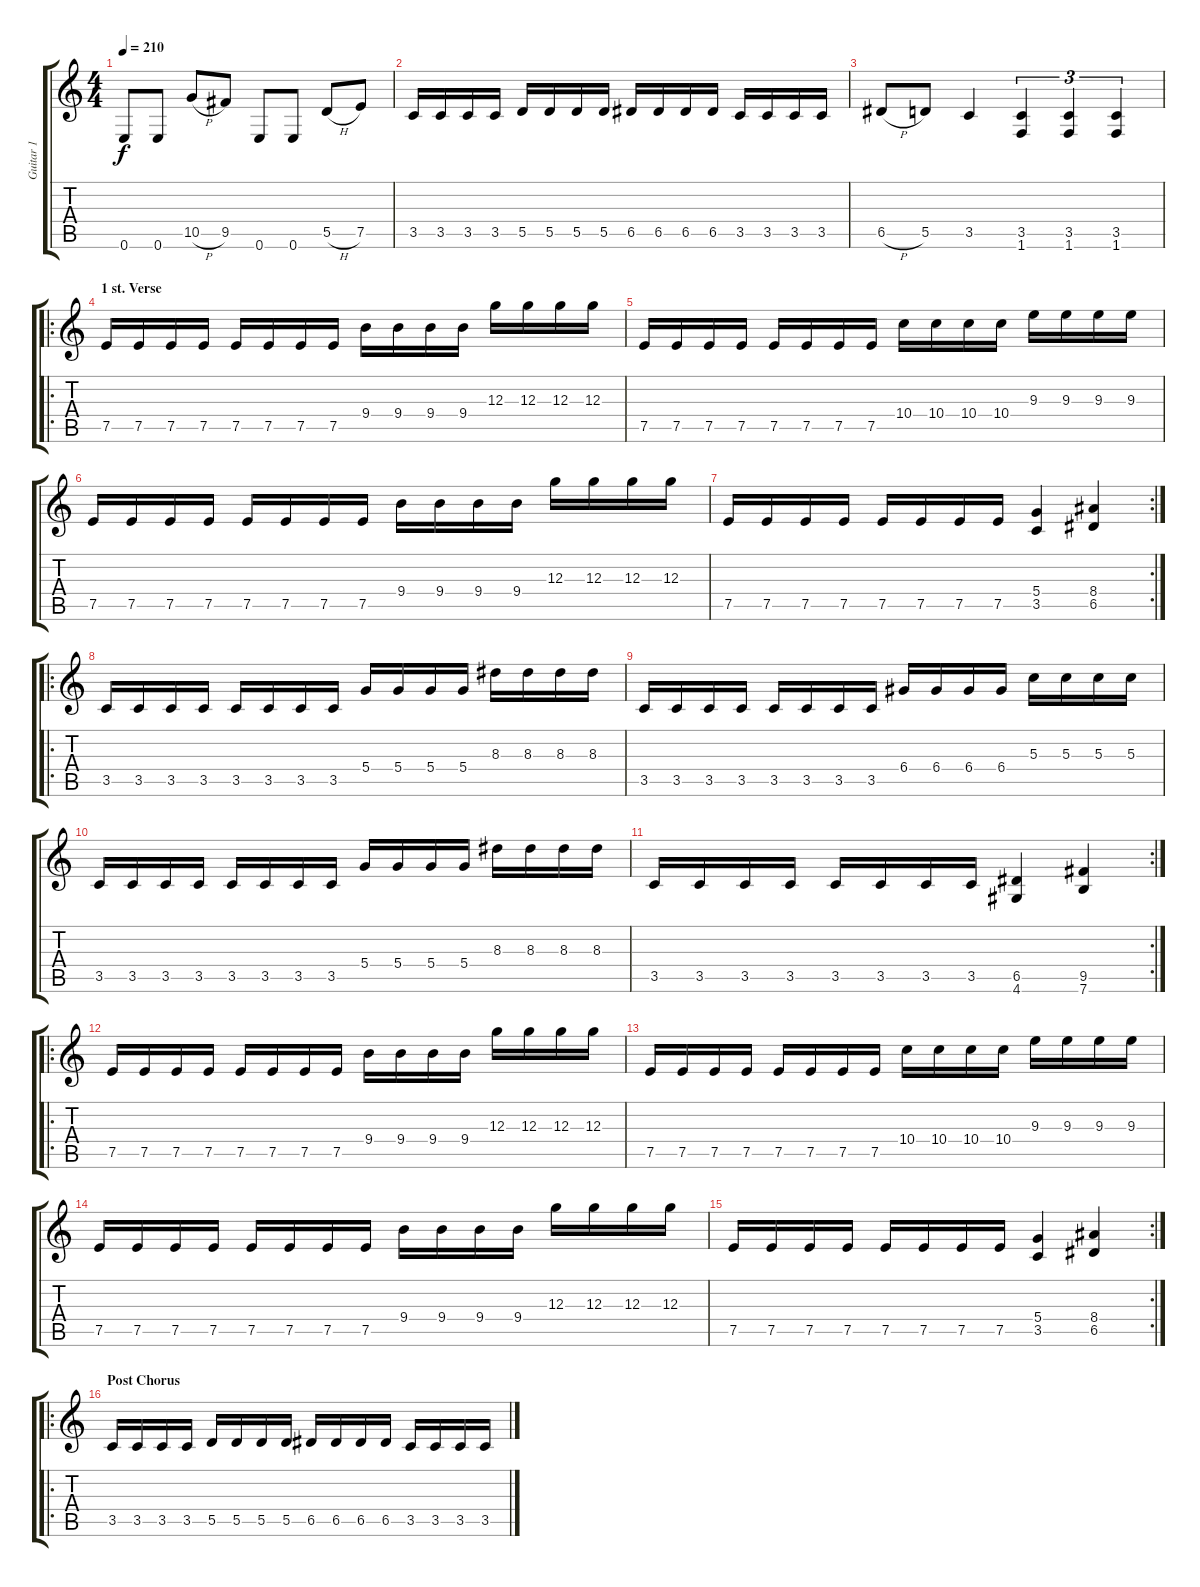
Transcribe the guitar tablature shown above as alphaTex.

\track ("Guitar 1" "Guitar 1") {instrument distortionguitar}
\staff {score tabs}
\tuning (E4 B3 G3 D3 A2 E2) {hide}
\ts (4 4)
\tempo 210
\clef g2
\ks c
0.6.8{dy f} 0.6.8 10.5{h}.8 9.5.8 0.6.8 0.6.8 5.5{h}.8 7.5.8 |
3.5.16 3.5.16 3.5.16 3.5.16 5.5.16 5.5.16 5.5.16 5.5.16 6.5.16 6.5.16 6.5.16 6.5.16 3.5.16 3.5.16 3.5.16 3.5.16 |
6.5{h}.8 5.5.8 3.5.4 (3.5 1.6).4{tu (3 2)} (3.5 1.6).4{tu (3 2)} (3.5 1.6).4{tu (3 2)} |
\ro
\section ("" "1 st. Verse")
7.5.16 7.5.16 7.5.16 7.5.16 7.5.16 7.5.16 7.5.16 7.5.16 9.4.16 9.4.16 9.4.16 9.4.16 12.3.16 12.3.16 12.3.16 12.3.16 |
7.5.16 7.5.16 7.5.16 7.5.16 7.5.16 7.5.16 7.5.16 7.5.16 10.4.16 10.4.16 10.4.16 10.4.16 9.3.16 9.3.16 9.3.16 9.3.16 |
7.5.16 7.5.16 7.5.16 7.5.16 7.5.16 7.5.16 7.5.16 7.5.16 9.4.16 9.4.16 9.4.16 9.4.16 12.3.16 12.3.16 12.3.16 12.3.16 |
\rc 2
7.5.16 7.5.16 7.5.16 7.5.16 7.5.16 7.5.16 7.5.16 7.5.16 (5.4 3.5).4 (8.4 6.5).4 |
\ro
3.5.16 3.5.16 3.5.16 3.5.16 3.5.16 3.5.16 3.5.16 3.5.16 5.4.16 5.4.16 5.4.16 5.4.16 8.3.16 8.3.16 8.3.16 8.3.16 |
3.5.16 3.5.16 3.5.16 3.5.16 3.5.16 3.5.16 3.5.16 3.5.16 6.4.16 6.4.16 6.4.16 6.4.16 5.3.16 5.3.16 5.3.16 5.3.16 |
3.5.16 3.5.16 3.5.16 3.5.16 3.5.16 3.5.16 3.5.16 3.5.16 5.4.16 5.4.16 5.4.16 5.4.16 8.3.16 8.3.16 8.3.16 8.3.16 |
\rc 2
3.5.16 3.5.16 3.5.16 3.5.16 3.5.16 3.5.16 3.5.16 3.5.16 (6.5 4.6).4 (9.5 7.6).4 |
\ro
7.5.16 7.5.16 7.5.16 7.5.16 7.5.16 7.5.16 7.5.16 7.5.16 9.4.16 9.4.16 9.4.16 9.4.16 12.3.16 12.3.16 12.3.16 12.3.16 |
7.5.16 7.5.16 7.5.16 7.5.16 7.5.16 7.5.16 7.5.16 7.5.16 10.4.16 10.4.16 10.4.16 10.4.16 9.3.16 9.3.16 9.3.16 9.3.16 |
7.5.16 7.5.16 7.5.16 7.5.16 7.5.16 7.5.16 7.5.16 7.5.16 9.4.16 9.4.16 9.4.16 9.4.16 12.3.16 12.3.16 12.3.16 12.3.16 |
\rc 2
7.5.16 7.5.16 7.5.16 7.5.16 7.5.16 7.5.16 7.5.16 7.5.16 (5.4 3.5).4 (8.4 6.5).4 |
\ro
\section ("" "Post Chorus")
3.5.16 3.5.16 3.5.16 3.5.16 5.5.16 5.5.16 5.5.16 5.5.16 6.5.16 6.5.16 6.5.16 6.5.16 3.5.16 3.5.16 3.5.16 3.5.16
